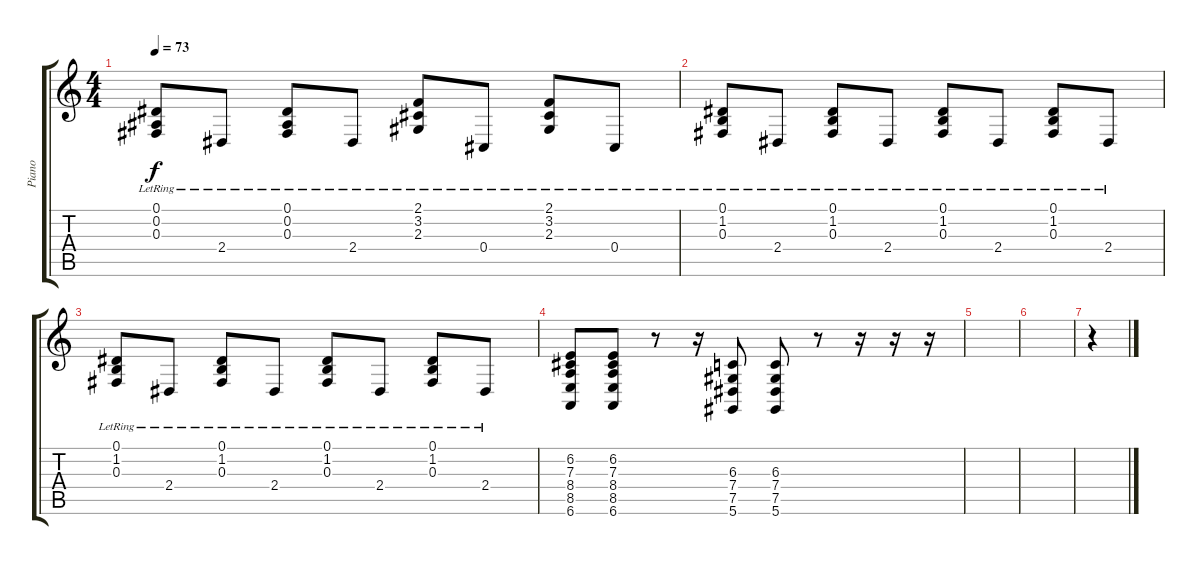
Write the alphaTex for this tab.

\track ("Piano" "Piano") {instrument acousticgrandpiano}
\staff {score tabs}
\tuning (Eb4 Bb3 Gb3 Db3 Ab2 Eb2) {hide}
\ts (4 4)
\tempo 73
\clef g2
\ks c
(0.1{lr} 0.2{lr} 0.3{lr}).8{dy f} 2.4{lr}.8 (0.1{lr} 0.2{lr} 0.3{lr}).8 2.4{lr}.8 (2.1{lr} 3.2{lr} 2.3{lr}).8 0.4{lr}.8 (2.1{lr} 3.2{lr} 2.3{lr}).8 0.4{lr}.8 |
(0.1{lr} 1.2{lr} 0.3{lr}).8 2.4{lr}.8 (0.1{lr} 1.2{lr} 0.3{lr}).8 2.4{lr}.8 (0.1{lr} 1.2{lr} 0.3{lr}).8 2.4{lr}.8 (0.1{lr} 1.2{lr} 0.3{lr}).8 2.4{lr}.8 |
(0.1{lr} 1.2{lr} 0.3{lr}).8 2.4{lr}.8 (0.1{lr} 1.2{lr} 0.3{lr}).8 2.4{lr}.8 (0.1{lr} 1.2{lr} 0.3{lr}).8 2.4{lr}.8 (0.1{lr} 1.2{lr} 0.3{lr}).8 2.4{lr}.8 |
(6.2 7.3 8.4 8.5 6.6).8 (6.2 7.3 8.4 8.5 6.6).8 r.8 r.16 (6.3 7.4 7.5 5.6).8 (6.3 7.4 7.5 5.6).8 r.8 r.16 r.16 r.16 |
|
|
r.4{instrument choiraahs}
